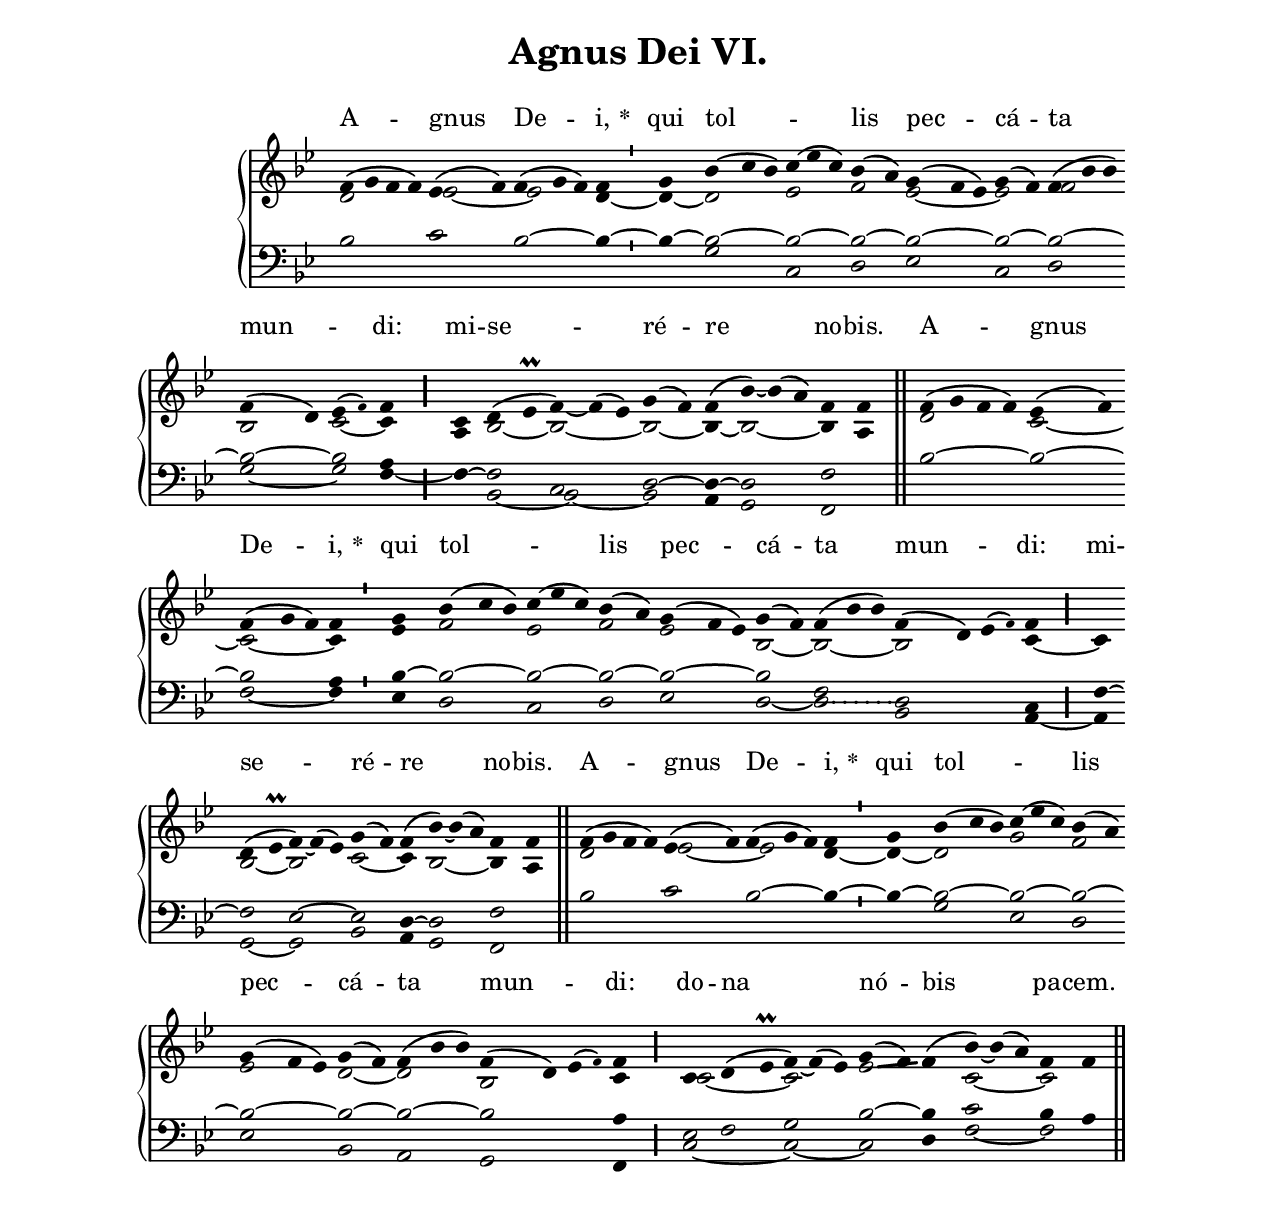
\version "2.18"
\include "gregorian.ly"
\include "noh2.ily"

%Page reference: page v.40
%(volume.page)

global = {
 \key f \mixolydian
 \cadenzaOn 
 \override Glissando #'thickness = #2.0
}

\header {
  title = \markup \center-column {"Agnus Dei VI." \vspace #1 }
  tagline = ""
  composer = ""
}

\paper {
 #(include-special-characters)
  oddHeaderMarkup = \markup \fill-line {
    \line {}
    \center-column {
      \on-the-fly #first-page     " "
      \on-the-fly #not-first-page ""
    }
    \line { \on-the-fly #print-page-number-check-first \fromproperty #'page:page-number-string }
  }
  evenHeaderMarkup = \markup \fill-line {
    \line { \on-the-fly #print-page-number-check-first \fromproperty #'page:page-number-string }
    \center-column { "" }
    \line {}
  }
}

chantText = \lyricmode {
A -- gnus De -- i, 
\set stanza = " * " qui tol -- _ lis pec -- cá -- ta mun -- _ di: 
mi -- se -- ré -- re no -- bis. 
A -- gnus De -- i, 
\set stanza = " * " qui tol -- _ lis pec -- cá -- ta mun -- _ di: 
mi -- se -- ré -- re no -- bis. 
A -- gnus De -- i, 
\set stanza = " * " qui tol -- _ lis pec -- cá -- ta mun -- _ di: 
do -- na nó -- bis pa -- cem. }

chantMusic = {
\tieDown   f'4 ( g'4 f'4 f'4) ees'4 ( f'4) f'4 ( g'4 f'4) f'4 \divisioMinima
 g'4 bes'4 ( c''4 bes'4) c''4 ( ees''4 c''4) bes'4 ( a'4) g'4 ( f'4 ees'4) g'4 ( f'4) f'4 ( bes'4 bes'4) \forceBreak
 f'4 ( d'4) ees'4 ( \once \tweak #'font-size #-4 f' ) f'4 \divisioMaior
 c'4 d'4 ( ees'\prall f'4) ~ f'4 ( ees'4) g'4 ( f'4) f'4 ( bes'4) ~ bes'4 ( a'4) f'4 f'4 \finalis
 f'4 ( g'4 f'4 f'4) ees'4 ( f'4) \forceBreak
 f'4 ( g'4 f'4) f'4 \divisioMinima
 g'4 bes'4 ( c''4 bes'4) c''4 ( ees''4 c''4) bes'4 ( a'4) g'4 ( f'4 ees'4) g'4 ( f'4) f'4 ( bes'4 bes'4) f'4 ( d'4) ees'4 ( \once \tweak #'font-size #-4 f' ) f'4 \divisioMaior
 c'4 \forceBreak
 d'4 ( ees'\prall f'4) ~ f'4 ( ees'4) g'4 ( f'4) f'4 ( bes'4) ~ bes'4 ( a'4) f'4 f'4 \finalis
 f'4 ( g'4 f'4 f'4) ees'4 ( f'4) f'4 ( g'4 f'4) f'4 \divisioMinima
 g'4 bes'4 ( c''4 bes'4) c''4 ( ees''4 c''4) bes'4 ( a'4) \forceBreak
 g'4 ( f'4 ees'4) g'4 ( f'4) f'4 ( bes'4 bes'4) f'4 ( d'4) ees'4 ( \once \tweak #'font-size #-4 f' ) f'4 \divisioMaior
 c'4 d'4 ( ees'\prall f'4) ~ f'4 ( ees'4) g'4 ( f'4) f'4 ( bes'4) ~ bes'4 ( a'4) f'4 f'4 \finalis

}

altoMusic = {
d'2*4/2 ees'2 ~ ees'2*3/2 d'4 ~ \divisioMinima
d'4 ~ d'2*3/2 ees'2*3/2 f'2 ees'2*3/2 ~ ees'2 f'2*3/2 bes2 c'2 ~ c'4 \divisioMaior
a4 bes2 ~ bes2*3/2 ~ bes2 ~ bes4 ~ bes2*3/2 ~ bes4 a4 \finalis
d'2*4/2 c'2 ~ c'2*3/2 ~ c'4 \divisioMinima
ees'4 f'2*3/2 ees'2*3/2 f'2 ees'2*3/2 bes2 ~ bes2*3/2 ~ bes2*4/2 c'4 ~ \divisioMaior
c'4 bes2 ~ bes2*3/2 c'2 ~ c'4 bes2*3/2 ~ bes4 a4 \finalis
d'2*4/2 ees'2 ~ ees'2*3/2 d'4 ~ \divisioMinima
d'4 ~ d'2*3/2 g'2*3/2 f'2 ees'2*3/2 d'2 ~ d'2*3/2 bes2*4/2 c'4 \divisioMaior
c'2*3/2 ~ c'2*3/2 ees'2 -\tweak Glissando.Y-offset #-0.8 \glissando f'4 c'2*3/2 ~ c'2 \finalis
}

tenorMusic = {
bes2*4/2 c'2 bes2*3/2 ~ bes4 ~ \divisioMinima
bes4 ~ bes2*3/2 ~ bes2*3/2 ~ bes2 ~ bes2*3/2 ~ bes2 ~ bes2*3/2 ~ bes2 ~ bes2 a4 \divisioMaior
f4 ~ f2 c2*3/2 d2 ~ d4 ~ d2*3/2 f2 \finalis
bes2*4/2 ~ bes2 ~ bes2*3/2 a4 \divisioMinima
bes4 ~ bes2*3/2 ~ bes2*3/2 ~ bes2 ~ bes2*3/2 ~ bes2 f2*3/2 d2*4/2 c4 \divisioMaior
f4 ~ f2 ees2*3/2 ~ ees2 d4 ~ d2*3/2 f2 \finalis
bes2*4/2 c'2 bes2*3/2 ~ bes4 ~ \divisioMinima
bes4 ~ bes2*3/2 ~ bes2*3/2 ~ bes2 ~ bes2*3/2 ~ bes2 ~ bes2*3/2 ~ bes2*4/2 a4 \divisioMaior
ees2*1/2 f2 g2*3/2 bes2 ~ bes4 c'2*3/2 bes4 a4 \finalis
}

bassMusic = {
r2*11/2 g2*3/2 c2*3/2 d2 ees2*3/2 c2 d2*3/2 g2 ~ g2 f4 ~ \divisioMaior
f4 bes,2 ~ bes,2*3/2 ~ bes,2 a,4 g,2*3/2 f,2 \finalis
r2*6/2 f2*3/2 ~ f4 \divisioMinima
ees4 d2*3/2 c2*3/2 d2 ees2*3/2 d2 ~ d2*3/2 bes,2*4/2 a,4 ~ \divisioMaior
a,4 g,2 ~ g,2*3/2 bes,2 a,4 g,2*3/2 f,2 \finalis
r2*10/2 \divisioMinima
r4 g2*3/2 ees2*3/2 d2 ees2*3/2 bes,2 a,2*3/2 g,2*4/2 f,4 \divisioMaior
c2*3/2 ~ c2*3/2 ~ c2 d4 f2*3/2 ~ f2 \finalis
}

voiceLines = {
\voiceLineStyle


s2*70/2
\allowVoiceLineBreak
\voiceLine "down" "down" d2*3/2 d2*1/2


}

\score{
  <<
    \new GrandStaff <<
      \set GrandStaff.autoBeaming = ##f
      \set GrandStaff.instrumentName = \markup \center-column {
        ""
      }
      \new Staff = up <<
        \new Voice = "chant" {
          \voiceOne \global \chantMusic
        }
        \new Voice {
          \voiceTwo \global \altoMusic
        }
      >>

      \new Staff = down <<
        \clef bass
        \new Voice {
          \voiceOne \global \tenorMusic
        }
        \new Voice {
          \voiceTwo \global \bassMusic
        }
	\new Voice {
        \voiceThree \global \voiceLines
        }
      >>
    >>
    \new Lyrics \lyricsto chant {
      \chantText
    }
  >>
  \layout{
  }
  \midi{
    \tempo 4 = 125
  }
}
